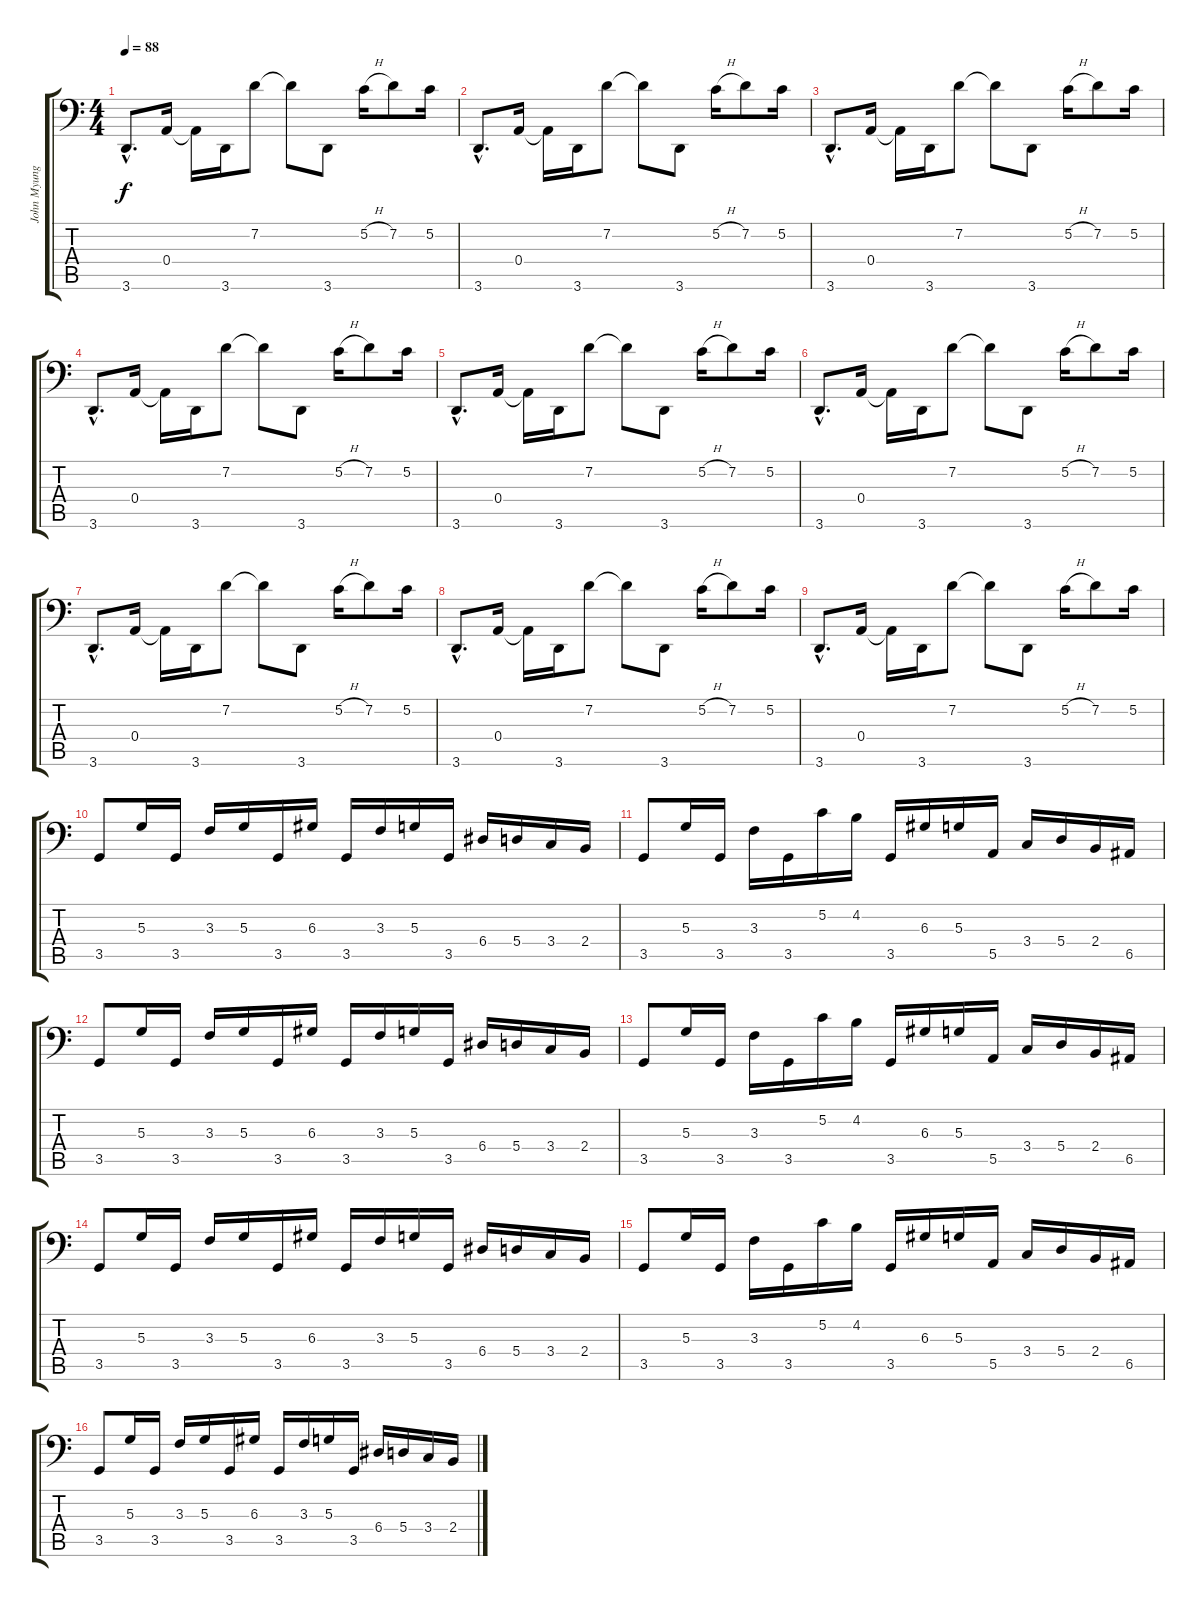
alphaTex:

\track ("John Myung" "John Myung") {instrument electricbassfinger}
\staff {score tabs}
\tuning (C3 G2 D2 A1 E1 B0) {hide}
\ts (4 4)
\tempo 88
\clef f4
\ks c
3.6{hac}.8{d dy f} 0.4.16 0.4{t}.16 3.6.16 7.2.8 7.2{t}.8 3.6.8 5.2{h}.16 7.2.8 5.2.16 |
3.6{hac}.8{d} 0.4.16 0.4{t}.16 3.6.16 7.2.8 7.2{t}.8 3.6.8 5.2{h}.16 7.2.8 5.2.16 |
3.6{hac}.8{d} 0.4.16 0.4{t}.16 3.6.16 7.2.8 7.2{t}.8 3.6.8 5.2{h}.16 7.2.8 5.2.16 |
3.6{hac}.8{d} 0.4.16 0.4{t}.16 3.6.16 7.2.8 7.2{t}.8 3.6.8 5.2{h}.16 7.2.8 5.2.16 |
3.6{hac}.8{d} 0.4.16 0.4{t}.16 3.6.16 7.2.8 7.2{t}.8 3.6.8 5.2{h}.16 7.2.8 5.2.16 |
3.6{hac}.8{d} 0.4.16 0.4{t}.16 3.6.16 7.2.8 7.2{t}.8 3.6.8 5.2{h}.16 7.2.8 5.2.16 |
3.6{hac}.8{d} 0.4.16 0.4{t}.16 3.6.16 7.2.8 7.2{t}.8 3.6.8 5.2{h}.16 7.2.8 5.2.16 |
3.6{hac}.8{d} 0.4.16 0.4{t}.16 3.6.16 7.2.8 7.2{t}.8 3.6.8 5.2{h}.16 7.2.8 5.2.16 |
3.6{hac}.8{d} 0.4.16 0.4{t}.16 3.6.16 7.2.8 7.2{t}.8 3.6.8 5.2{h}.16 7.2.8 5.2.16 |
3.5.8 5.3.16 3.5.16 3.3.16 5.3.16 3.5.16 6.3.16 3.5.16 3.3.16 5.3.16 3.5.16 6.4.16 5.4.16 3.4.16 2.4.16 |
3.5.8 5.3.16 3.5.16 3.3.16 3.5.16 5.2.16 4.2.16 3.5.16 6.3.16 5.3.16 5.5.16 3.4.16 5.4.16 2.4.16 6.5.16 |
3.5.8 5.3.16 3.5.16 3.3.16 5.3.16 3.5.16 6.3.16 3.5.16 3.3.16 5.3.16 3.5.16 6.4.16 5.4.16 3.4.16 2.4.16 |
3.5.8 5.3.16 3.5.16 3.3.16 3.5.16 5.2.16 4.2.16 3.5.16 6.3.16 5.3.16 5.5.16 3.4.16 5.4.16 2.4.16 6.5.16 |
3.5.8 5.3.16 3.5.16 3.3.16 5.3.16 3.5.16 6.3.16 3.5.16 3.3.16 5.3.16 3.5.16 6.4.16 5.4.16 3.4.16 2.4.16 |
3.5.8 5.3.16 3.5.16 3.3.16 3.5.16 5.2.16 4.2.16 3.5.16 6.3.16 5.3.16 5.5.16 3.4.16 5.4.16 2.4.16 6.5.16 |
3.5.8 5.3.16 3.5.16 3.3.16 5.3.16 3.5.16 6.3.16 3.5.16 3.3.16 5.3.16 3.5.16 6.4.16 5.4.16 3.4.16 2.4.16
